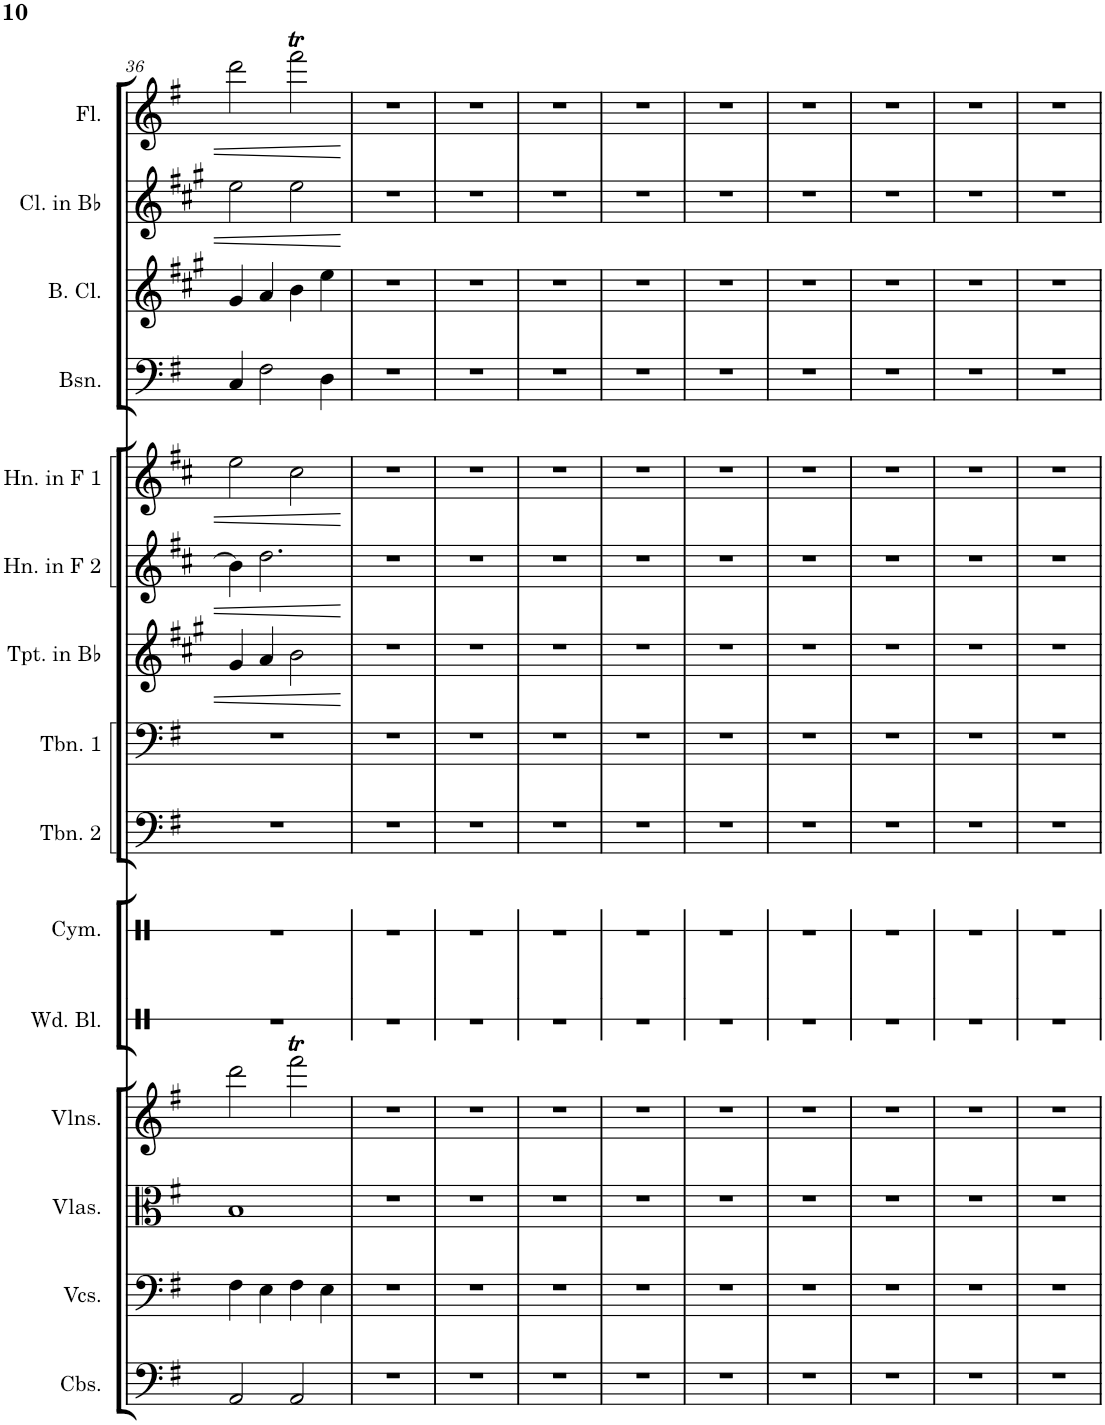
**kern	**kern	**kern	**kern	**kern	**kern	**kern	**kern	**kern	**kern	**kern	**kern	**kern	**kern	**kern
*part15	*part14	*part13	*part12	*part11	*part10	*part9	*part8	*part7	*part6	*part5	*part4	*part3	*part2	*part1
*staff15	*staff14	*staff13	*staff12	*staff11	*staff10	*staff9	*staff8	*staff7	*staff6	*staff5	*staff4	*staff3	*staff2	*staff1
*I"Contrabasses	*I"Violoncellos	*I"Violas	*I"Violins	*I"Wood Blocks	*I"Cymbals	*I"Trombone 2	*I"Trombone 1	*I"Trumpet in Bb	*I"Horn in F 2	*I"Horn in F 1	*I"Bassoon	*I"Bass Clarinet	*I"Clarinet in Bb	*I"Flute
*I'Cbs.	*I'Vcs.	*I'Vlas.	*I'Vlns.	*I'Wd. Bl.	*I'Cym.	*I'Tbn. 2	*I'Tbn. 1	*I'Tpt. in Bb	*I'Hn. in F 2	*I'Hn. in F 1	*I'Bsn.	*I'B. Cl.	*I'Cl. in Bb	*I'Fl.
!!LO:PB:g=z
*clefF4	*clefF4	*clefC3	*clefG2	*clefX	*clefX	*clefF4	*clefF4	*clefG2	*clefG2	*clefG2	*clefF4	*clefG2	*clefG2	*clefG2
*Trd7c12	*	*	*	*	*	*	*	*Trd1c2	*Trd4c7	*Trd4c7	*	*Trd8c14	*Trd1c2	*
*k[f#]	*k[f#]	*k[f#]	*k[f#]	*k[]	*k[]	*k[f#]	*k[f#]	*k[f#c#g#]	*k[f#c#]	*k[f#c#]	*k[f#]	*k[f#c#g#]	*k[f#c#g#]	*k[f#]
*M4/4	*M4/4	*M4/4	*M4/4	*M4/4	*M4/4	*M4/4	*M4/4	*M4/4	*M4/4	*M4/4	*M4/4	*M4/4	*M4/4	*M4/4
=36	=36	=36	=36	=36	=36	=36	=36	=36	=36	=36	=36	=36	=36	=36
2AA/	4F#\	1B	2ddd\	1r	1r	1r	1r	4g#/	4b\]	2ee\	4C/	4g#/	2ee\	2ddd\
.	4E\	.	.	.	.	.	.	4a/	2.dd\	.	2F#\	4a/	.	.
2AA/	4F#\	.	2fff#t\	.	.	.	.	2b\	.	2cc#\	.	4b\	2ee\	2fff#t\
.	4E\	.	.	.	.	.	.	.	.	.	4D\	4ee\	.	.
=37	=37	=37	=37	=37	=37	=37	=37	=37	=37	=37	=37	=37	=37	=37
1r	1r	1r	1r	1r	1r	1r	1r	1r	1r	1r	1r	1r	1r	1r
=38	=38	=38	=38	=38	=38	=38	=38	=38	=38	=38	=38	=38	=38	=38
1r	1r	1r	1r	1r	1r	1r	1r	1r	1r	1r	1r	1r	1r	1r
=39	=39	=39	=39	=39	=39	=39	=39	=39	=39	=39	=39	=39	=39	=39
1r	1r	1r	1r	1r	1r	1r	1r	1r	1r	1r	1r	1r	1r	1r
=40	=40	=40	=40	=40	=40	=40	=40	=40	=40	=40	=40	=40	=40	=40
1r	1r	1r	1r	1r	1r	1r	1r	1r	1r	1r	1r	1r	1r	1r
=41	=41	=41	=41	=41	=41	=41	=41	=41	=41	=41	=41	=41	=41	=41
1r	1r	1r	1r	1r	1r	1r	1r	1r	1r	1r	1r	1r	1r	1r
=42	=42	=42	=42	=42	=42	=42	=42	=42	=42	=42	=42	=42	=42	=42
1r	1r	1r	1r	1r	1r	1r	1r	1r	1r	1r	1r	1r	1r	1r
=43	=43	=43	=43	=43	=43	=43	=43	=43	=43	=43	=43	=43	=43	=43
1r	1r	1r	1r	1r	1r	1r	1r	1r	1r	1r	1r	1r	1r	1r
=44	=44	=44	=44	=44	=44	=44	=44	=44	=44	=44	=44	=44	=44	=44
1r	1r	1r	1r	1r	1r	1r	1r	1r	1r	1r	1r	1r	1r	1r
=45	=45	=45	=45	=45	=45	=45	=45	=45	=45	=45	=45	=45	=45	=45
1r	1r	1r	1r	1r	1r	1r	1r	1r	1r	1r	1r	1r	1r	1r
=	=	=	=	=	=	=	=	=	=	=	=	=	=	=
*-	*-	*-	*-	*-	*-	*-	*-	*-	*-	*-	*-	*-	*-	*-
